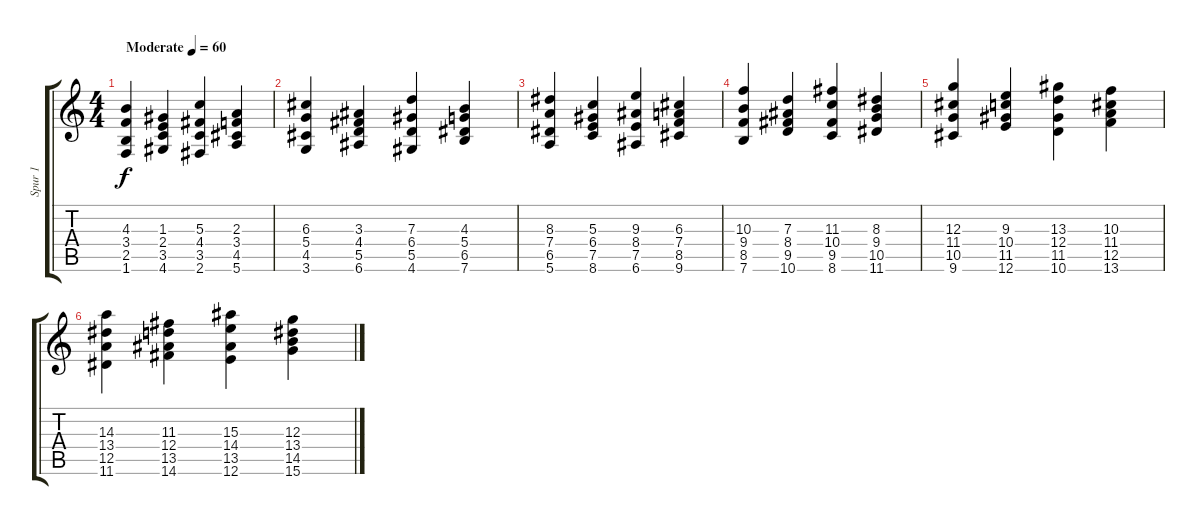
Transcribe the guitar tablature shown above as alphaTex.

\track ("Spur 1" "Spur 1") {instrument acousticguitarsteel}
\staff {score tabs}
\tuning (E4 B3 G3 D3 A2 E2) {hide}
\ts (4 4)
\tempo (60 "Moderate")
\clef g2
\ks c
(4.3 3.4 2.5 1.6).4{dy f instrument acousticguitarsteel} (1.3 2.4 3.5 4.6).4 (5.3 4.4 3.5 2.6).4 (2.3 3.4 4.5 5.6).4 |
(6.3 5.4 4.5 3.6).4 (3.3 4.4 5.5 6.6).4 (7.3 6.4 5.5 4.6).4 (4.3 5.4 6.5 7.6).4 |
(8.3 7.4 6.5 5.6).4 (5.3 6.4 7.5 8.6).4 (9.3 8.4 7.5 6.6).4 (6.3 7.4 8.5 9.6).4 |
(10.3 9.4 8.5 7.6).4 (7.3 8.4 9.5 10.6).4 (11.3 10.4 9.5 8.6).4 (8.3 9.4 10.5 11.6).4 |
(12.3 11.4 10.5 9.6).4 (9.3 10.4 11.5 12.6).4 (13.3 12.4 11.5 10.6).4 (10.3 11.4 12.5 13.6).4 |
(14.3 13.4 12.5 11.6).4 (11.3 12.4 13.5 14.6).4 (15.3 14.4 13.5 12.6).4 (12.3 13.4 14.5 15.6).4
